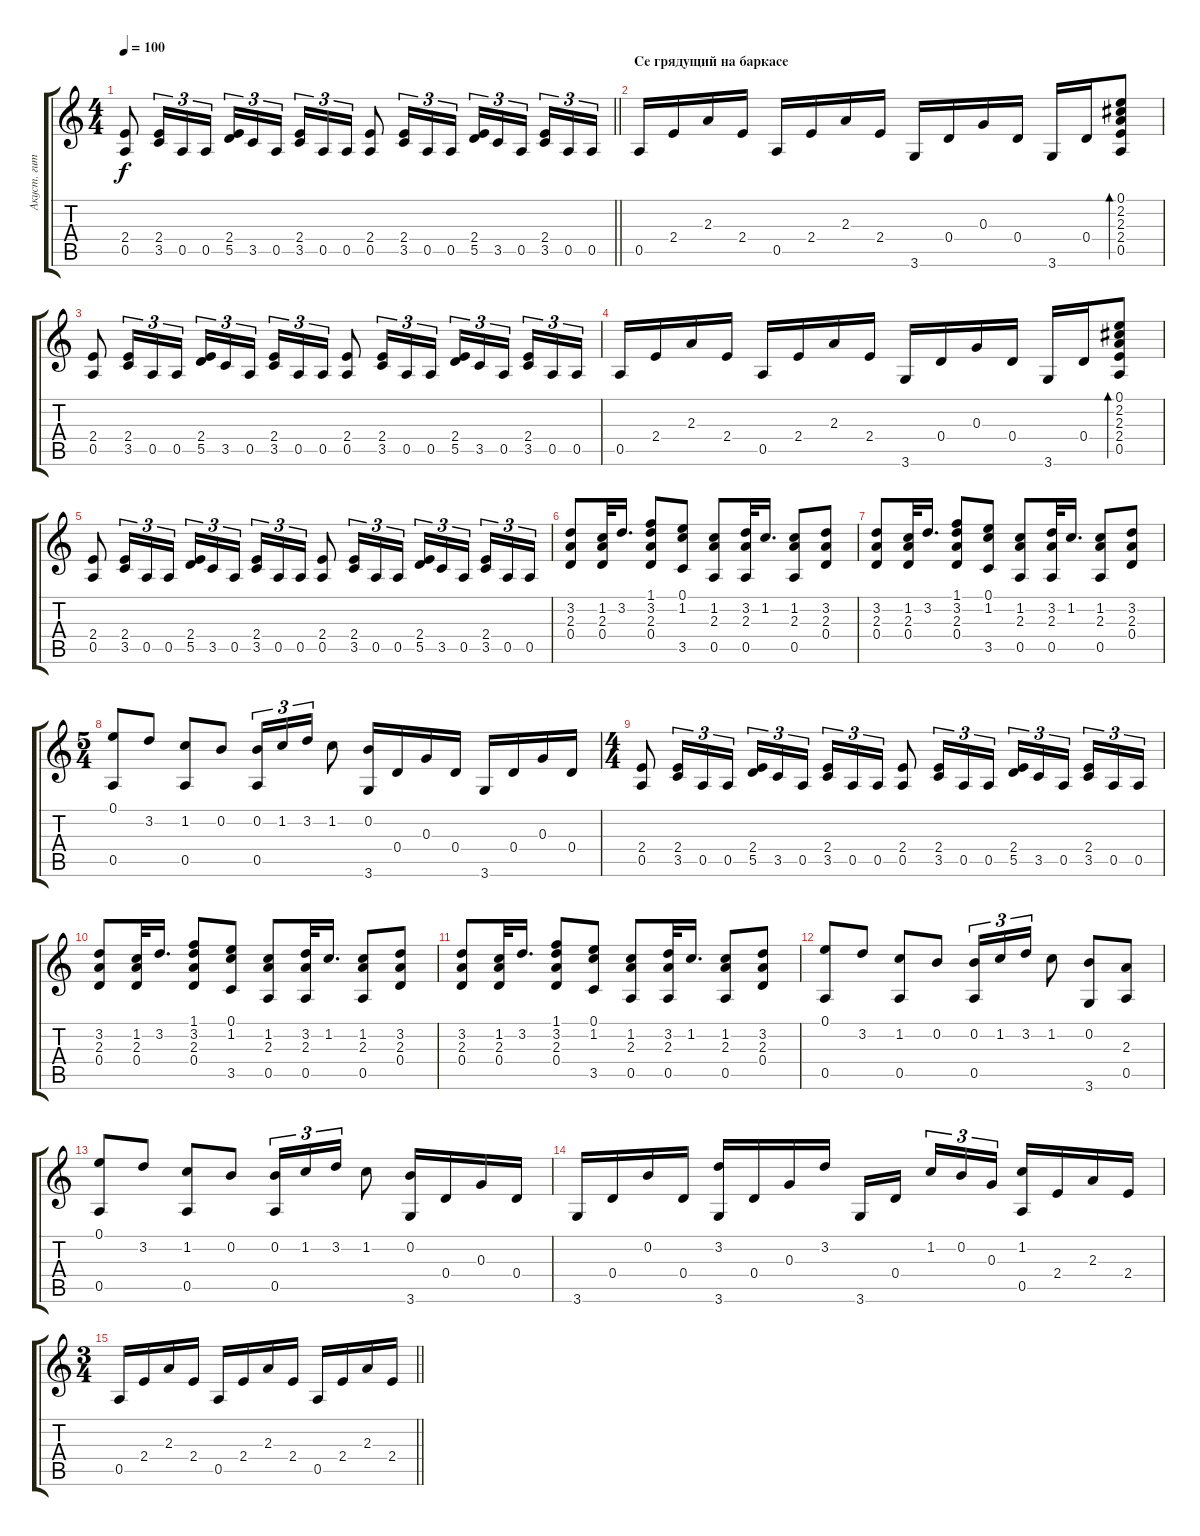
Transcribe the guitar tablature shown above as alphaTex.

\track ("Акуст. гит." "Акуст. гит") {instrument acousticguitarsteel}
\staff {score tabs}
\tuning (E4 B3 G3 D3 A2 E2) {hide}
\ts (4 4)
\tempo 100
\clef g2
\barLineRight lightlight
\ks c
(2.4 0.5).8{dy f} (2.4 3.5).16{tu (3 2)} 0.5.16{tu (3 2)} 0.5.16{tu (3 2)} (2.4 5.5).16{tu (3 2)} 3.5.16{tu (3 2)} 0.5.16{tu (3 2) beam splitsecondary} (2.4 3.5).16{tu (3 2)} 0.5.16{tu (3 2)} 0.5.16{tu (3 2)} (2.4 0.5).8 (2.4 3.5).16{tu (3 2)} 0.5.16{tu (3 2)} 0.5.16{tu (3 2)} (2.4 5.5).16{tu (3 2)} 3.5.16{tu (3 2)} 0.5.16{tu (3 2) beam splitsecondary} (2.4 3.5).16{tu (3 2)} 0.5.16{tu (3 2)} 0.5.16{tu (3 2)} |
\section ("" "Се грядущий на баркасе")
0.5.16 2.4.16 2.3.16 2.4.16 0.5.16 2.4.16 2.3.16 2.4.16 3.6.16 0.4.16 0.3.16 0.4.16 3.6.16 0.4.16 (0.1 2.2 2.3 2.4 0.5).8{bd 30} |
(2.4 0.5).8 (2.4 3.5).16{tu (3 2)} 0.5.16{tu (3 2)} 0.5.16{tu (3 2)} (2.4 5.5).16{tu (3 2)} 3.5.16{tu (3 2)} 0.5.16{tu (3 2) beam splitsecondary} (2.4 3.5).16{tu (3 2)} 0.5.16{tu (3 2)} 0.5.16{tu (3 2)} (2.4 0.5).8 (2.4 3.5).16{tu (3 2)} 0.5.16{tu (3 2)} 0.5.16{tu (3 2)} (2.4 5.5).16{tu (3 2)} 3.5.16{tu (3 2)} 0.5.16{tu (3 2) beam splitsecondary} (2.4 3.5).16{tu (3 2)} 0.5.16{tu (3 2)} 0.5.16{tu (3 2)} |
0.5.16 2.4.16 2.3.16 2.4.16 0.5.16 2.4.16 2.3.16 2.4.16 3.6.16 0.4.16 0.3.16 0.4.16 3.6.16 0.4.16 (0.1 2.2 2.3 2.4 0.5).8{bd 30} |
(2.4 0.5).8 (2.4 3.5).16{tu (3 2)} 0.5.16{tu (3 2)} 0.5.16{tu (3 2)} (2.4 5.5).16{tu (3 2)} 3.5.16{tu (3 2)} 0.5.16{tu (3 2) beam splitsecondary} (2.4 3.5).16{tu (3 2)} 0.5.16{tu (3 2)} 0.5.16{tu (3 2)} (2.4 0.5).8 (2.4 3.5).16{tu (3 2)} 0.5.16{tu (3 2)} 0.5.16{tu (3 2)} (2.4 5.5).16{tu (3 2)} 3.5.16{tu (3 2)} 0.5.16{tu (3 2) beam splitsecondary} (2.4 3.5).16{tu (3 2)} 0.5.16{tu (3 2)} 0.5.16{tu (3 2)} |
(3.2 2.3 0.4).8 (1.2 2.3 0.4).32 3.2.16{d} (1.1 3.2 2.3 0.4).8 (0.1 1.2 3.5).8 (1.2 2.3 0.5).8 (3.2 2.3 0.5).32 1.2.16{d} (1.2 2.3 0.5).8 (3.2 2.3 0.4).8 |
(3.2 2.3 0.4).8 (1.2 2.3 0.4).32 3.2.16{d} (1.1 3.2 2.3 0.4).8 (0.1 1.2 3.5).8 (1.2 2.3 0.5).8 (3.2 2.3 0.5).32 1.2.16{d} (1.2 2.3 0.5).8 (3.2 2.3 0.4).8 |
\ts (5 4)
(0.1 0.5).8 3.2.8 (1.2 0.5).8 0.2.8 (0.2 0.5).16{tu (3 2)} 1.2.16{tu (3 2)} 3.2.16{tu (3 2)} 1.2.8 (0.2 3.6).16 0.4.16 0.3.16 0.4.16 3.6.16 0.4.16 0.3.16 0.4.16 |
\ts (4 4)
(2.4 0.5).8 (2.4 3.5).16{tu (3 2)} 0.5.16{tu (3 2)} 0.5.16{tu (3 2)} (2.4 5.5).16{tu (3 2)} 3.5.16{tu (3 2)} 0.5.16{tu (3 2) beam splitsecondary} (2.4 3.5).16{tu (3 2)} 0.5.16{tu (3 2)} 0.5.16{tu (3 2)} (2.4 0.5).8 (2.4 3.5).16{tu (3 2)} 0.5.16{tu (3 2)} 0.5.16{tu (3 2)} (2.4 5.5).16{tu (3 2)} 3.5.16{tu (3 2)} 0.5.16{tu (3 2) beam splitsecondary} (2.4 3.5).16{tu (3 2)} 0.5.16{tu (3 2)} 0.5.16{tu (3 2)} |
(3.2 2.3 0.4).8 (1.2 2.3 0.4).32 3.2.16{d} (1.1 3.2 2.3 0.4).8 (0.1 1.2 3.5).8 (1.2 2.3 0.5).8 (3.2 2.3 0.5).32 1.2.16{d} (1.2 2.3 0.5).8 (3.2 2.3 0.4).8 |
(3.2 2.3 0.4).8 (1.2 2.3 0.4).32 3.2.16{d} (1.1 3.2 2.3 0.4).8 (0.1 1.2 3.5).8 (1.2 2.3 0.5).8 (3.2 2.3 0.5).32 1.2.16{d} (1.2 2.3 0.5).8 (3.2 2.3 0.4).8 |
(0.1 0.5).8 3.2.8 (1.2 0.5).8 0.2.8 (0.2 0.5).16{tu (3 2)} 1.2.16{tu (3 2)} 3.2.16{tu (3 2)} 1.2.8 (0.2 3.6).8 (2.3 0.5).8 |
(0.1 0.5).8 3.2.8 (1.2 0.5).8 0.2.8 (0.2 0.5).16{tu (3 2)} 1.2.16{tu (3 2)} 3.2.16{tu (3 2)} 1.2.8 (0.2 3.6).16 0.4.16 0.3.16 0.4.16 |
3.6.16 0.4.16 0.2.16 0.4.16 (3.2 3.6).16 0.4.16 0.3.16 3.2.16 3.6.16 0.4.16{beam splitsecondary} 1.2.16{tu (3 2)} 0.2.16{tu (3 2)} 0.3.16{tu (3 2)} (1.2 0.5).16 2.4.16 2.3.16 2.4.16 |
\ts (3 4)
\barLineRight lightlight
0.5.16 2.4.16 2.3.16 2.4.16 0.5.16 2.4.16 2.3.16 2.4.16 0.5.16 2.4.16 2.3.16 2.4.16
